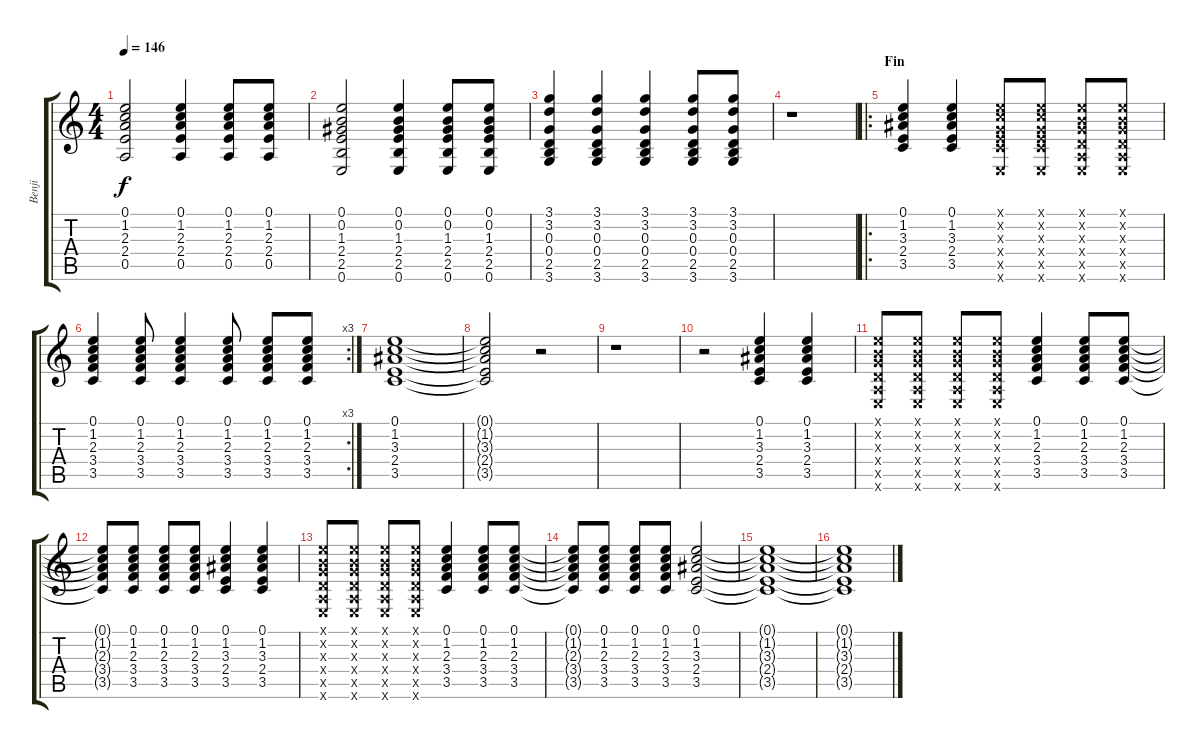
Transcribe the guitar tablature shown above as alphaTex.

\track ("Benji" "Benji") {instrument acousticguitarsteel}
\staff {score tabs}
\tuning (E4 B3 G3 D3 A2 E2) {hide}
\ts (4 4)
\tempo 146
\clef g2
\ks c
(0.1 1.2 2.3 2.4 0.5).2{dy f} (0.1 1.2 2.3 2.4 0.5).4 (0.1 1.2 2.3 2.4 0.5).8 (0.1 1.2 2.3 2.4 0.5).8 |
(0.1 0.2 1.3 2.4 2.5 0.6).2 (0.1 0.2 1.3 2.4 2.5 0.6).4 (0.1 0.2 1.3 2.4 2.5 0.6).8 (0.1 0.2 1.3 2.4 2.5 0.6).8 |
(3.1 3.2 0.3 0.4 2.5 3.6).4 (3.1 3.2 0.3 0.4 2.5 3.6).4 (3.1 3.2 0.3 0.4 2.5 3.6).4 (3.1 3.2 0.3 0.4 2.5 3.6).8 (3.1 3.2 0.3 0.4 2.5 3.6).8 |
r.1 |
\ro
\section ("" "Fin")
(0.1 1.2 3.3 2.4 3.5).4 (0.1 1.2 3.3 2.4 3.5).4 (0.1{x} 1.2{x} 0.3{x} 2.4{x} 3.5{x} 0.6{x}).8 (0.1{x} 1.2{x} 0.3{x} 2.4{x} 3.5{x} 0.6{x}).8 (0.1{x} 0.2{x} 0.3{x} 0.4{x} 0.5{x} 0.6{x}).8 (0.1{x} 0.2{x} 0.3{x} 0.4{x} 0.5{x} 0.6{x}).8 |
\rc 3
(0.1 1.2 2.3 3.4 3.5).4 (0.1 1.2 2.3 3.4 3.5).8 (0.1 1.2 2.3 3.4 3.5).4 (0.1 1.2 2.3 3.4 3.5).8 (0.1 1.2 2.3 3.4 3.5).8 (0.1 1.2 2.3 3.4 3.5).8 |
(0.1 1.2 3.3 2.4 3.5).1 |
(0.1{t} 1.2{t} 3.3{t} 2.4{t} 3.5{t}).2 r.2 |
r.1 |
r.2 (0.1 1.2 3.3 2.4 3.5).4 (0.1 1.2 3.3 2.4 3.5).4 |
(0.1{x} 0.2{x} 0.3{x} 0.4{x} 0.5{x} 0.6{x}).8 (0.1{x} 0.2{x} 0.3{x} 0.4{x} 0.5{x} 0.6{x}).8 (0.1{x} 0.2{x} 0.3{x} 0.4{x} 0.5{x} 0.6{x}).8 (0.1{x} 0.2{x} 0.3{x} 0.4{x} 0.5{x} 0.6{x}).8 (0.1 1.2 2.3 3.4 3.5).4 (0.1 1.2 2.3 3.4 3.5).8 (0.1 1.2 2.3 3.4 3.5).8 |
(0.1{t} 1.2{t} 2.3{t} 3.4{t} 3.5{t}).8 (0.1 1.2 2.3 3.4 3.5).8 (0.1 1.2 2.3 3.4 3.5).8 (0.1 1.2 2.3 3.4 3.5).8 (0.1 1.2 3.3 2.4 3.5).4 (0.1 1.2 3.3 2.4 3.5).4 |
(0.1{x} 0.2{x} 0.3{x} 0.4{x} 0.5{x} 0.6{x}).8 (0.1{x} 0.2{x} 0.3{x} 0.4{x} 0.5{x} 0.6{x}).8 (0.1{x} 0.2{x} 0.3{x} 0.4{x} 0.5{x} 0.6{x}).8 (0.1{x} 0.2{x} 0.3{x} 0.4{x} 0.5{x} 0.6{x}).8 (0.1 1.2 2.3 3.4 3.5).4 (0.1 1.2 2.3 3.4 3.5).8 (0.1 1.2 2.3 3.4 3.5).8 |
(0.1{t} 1.2{t} 2.3{t} 3.4{t} 3.5{t}).8 (0.1 1.2 2.3 3.4 3.5).8 (0.1 1.2 2.3 3.4 3.5).8 (0.1 1.2 2.3 3.4 3.5).8 (0.1 1.2 3.3 2.4 3.5).2 |
(0.1{t} 1.2{t} 3.3{t} 2.4{t} 3.5{t}).1 |
(0.1{t} 1.2{t} 3.3{t} 2.4{t} 3.5{t}).1
